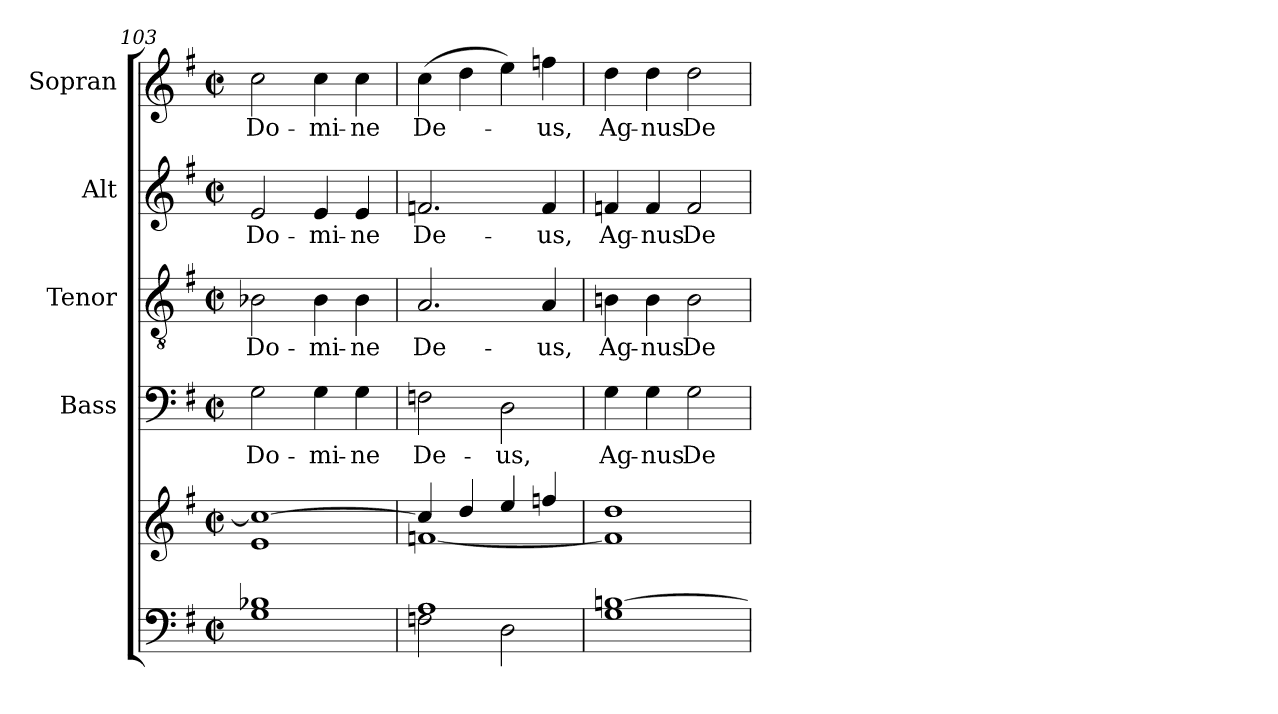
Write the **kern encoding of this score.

**kern	**kern	**kern	**text	**kern	**text	**kern	**text	**kern	**text
*part5	*part5	*part4	*part4	*part3	*part3	*part2	*part2	*part1	*part1
*staff6	*staff5	*staff4	*staff4	*staff3	*staff3	*staff2	*staff2	*staff1	*staff1
*	*	*I"Bass	*	*I"Tenor	*	*I"Alt	*	*I"Sopran	*
*	*	*I'B.	*	*I'T.	*	*I'A.	*	*I'S.	*
*clefF4	*clefG2	*clefF4	*	*clefGv2	*	*clefG2	*	*clefG2	*
*k[f#]	*k[f#]	*k[f#]	*	*k[f#]	*	*k[f#]	*	*k[f#]	*
*G:	*G:	*G:	*	*G:	*	*G:	*	*G:	*
*M2/2	*M2/2	*M2/2	*	*M2/2	*	*M2/2	*	*M2/2	*
*met(c|)	*met(c|)	*met(c|)	*	*met(c|)	*	*met(c|)	*	*met(c|)	*
=103	=103	=103	=103	=103	=103	=103	=103	=103	=103
*^	*^	*	*	*	*	*	*	*	*
!	!	!	!	!	!LO:LY:b	!	!LO:LY:b	!	!LO:LY:b	!	!LO:LY:b
1B-X	1G	1cc_	1e	2G\	Do-	2B-X\	Do-	2e/	Do-	2cc\	Do-
!	!	!	!	!	!LO:LY:b	!	!LO:LY:b	!	!LO:LY:b	!	!LO:LY:b
.	.	.	.	4G\	-mi-	4B-\	-mi-	4e/	-mi-	4cc\	-mi-
!	!	!	!	!	!LO:LY:b	!	!LO:LY:b	!	!LO:LY:b	!	!LO:LY:b
.	.	.	.	4G\	-ne	4B-\	-ne	4e/	-ne	4cc\	-ne
=104	=104	=104	=104	=104	=104	=104	=104	=104	=104	=104	=104
!	!	!	!	!	!LO:LY:b	!	!LO:LY:b	!	!LO:LY:b	!	!LO:LY:b
1A	2Fn\	4cc/]	[<1fn	2Fn\	De-	2.A/	De-	2.fn/	De-	(>4cc\	De-
.	.	4dd/	.	.	.	.	.	.	.	4dd\	.
!	!	!	!	!	!LO:LY:b	!	!	!	!	!	!
.	2D\	4ee/	.	2D\	-us,	.	.	.	.	4ee\)	.
!	!	!	!	!	!	!	!LO:LY:b	!	!LO:LY:b	!	!LO:LY:b
.	.	4ffn/	.	.	.	4A/	-us,	4f/	-us,	4ffn\	-us,
!!LO:PB:g=z
=105	=105	=105	=105	=105	=105	=105	=105	=105	=105	=105	=105
!	!	!	!	!	!LO:LY:b	!	!LO:LY:b	!	!LO:LY:b	!	!LO:LY:b
[>1Bn	1G	1dd	1f]	4G\	Ag-	4Bn\	Ag-	4fn/	Ag-	4dd\	Ag-
!	!	!	!	!	!LO:LY:b	!	!LO:LY:b	!	!LO:LY:b	!	!LO:LY:b
.	.	.	.	4G\	-nus	4B\	-nus	4f/	-nus	4dd\	-nus
!	!	!	!	!	!LO:LY:b	!	!LO:LY:b	!	!LO:LY:b	!	!LO:LY:b
.	.	.	.	2G\	De-	2B\	De-	2f/	De-	2dd\	De-
*v	*v	*	*	*	*	*	*	*	*	*	*
*	*v	*v	*	*	*	*	*	*	*	*
=	=	=	=	=	=	=	=	=	=
*-	*-	*-	*-	*-	*-	*-	*-	*-	*-
